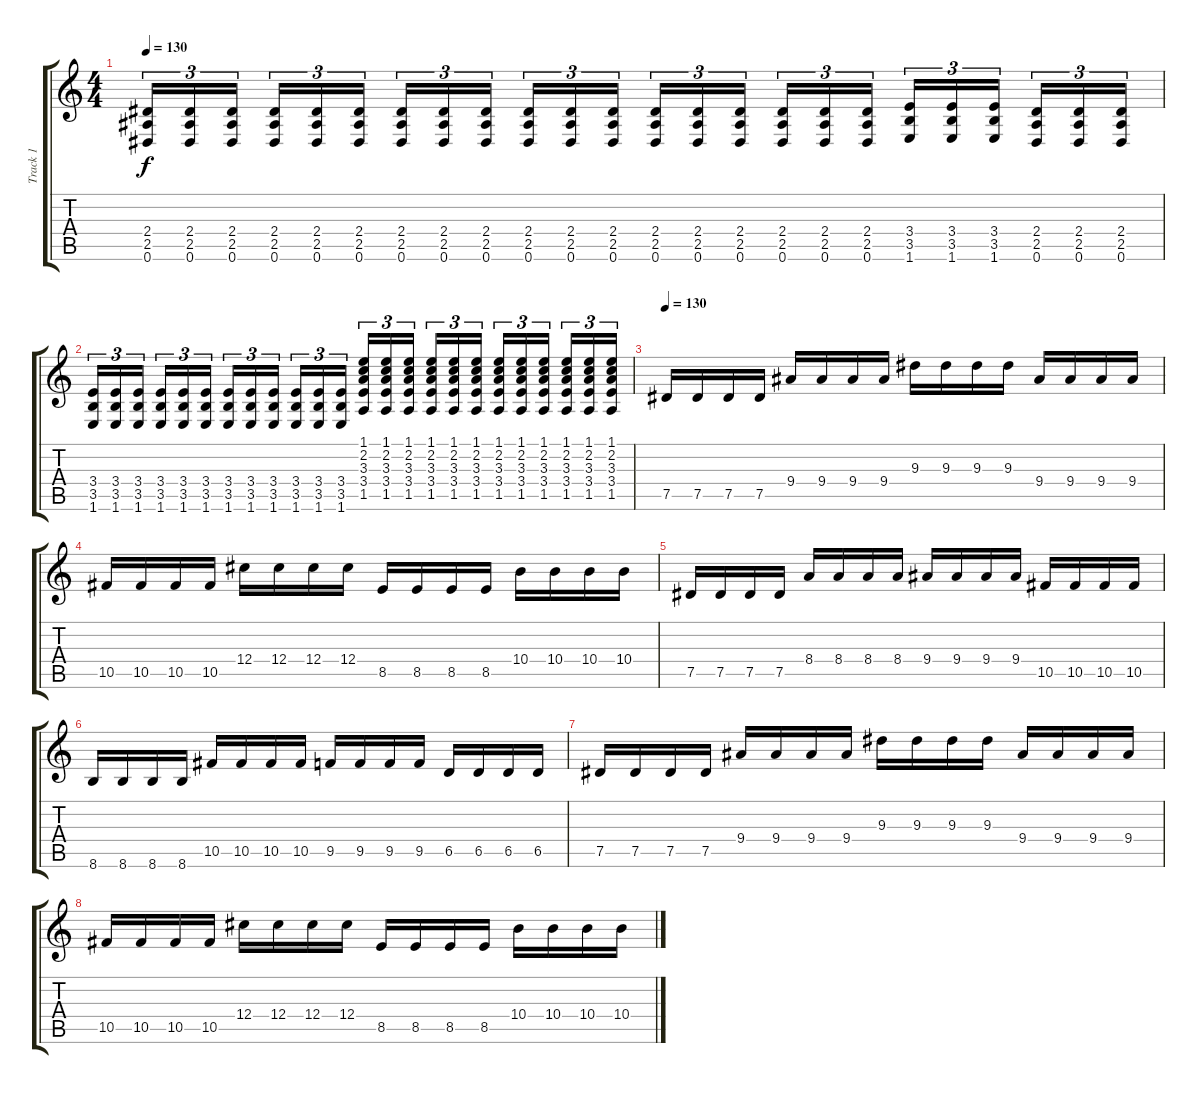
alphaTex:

\track ("Track 1" "Track 1") {instrument distortionguitar}
\staff {score tabs}
\tuning (Eb4 Bb3 Gb3 Db3 Ab2 Eb2) {hide}
\ts (4 4)
\tempo 130
\clef g2
\ks c
(2.4 2.5 0.6).16{tu (3 2) dy f} (2.4 2.5 0.6).16{tu (3 2)} (2.4 2.5 0.6).16{tu (3 2)} (2.4 2.5 0.6).16{tu (3 2)} (2.4 2.5 0.6).16{tu (3 2)} (2.4 2.5 0.6).16{tu (3 2)} (2.4 2.5 0.6).16{tu (3 2)} (2.4 2.5 0.6).16{tu (3 2)} (2.4 2.5 0.6).16{tu (3 2)} (2.4 2.5 0.6).16{tu (3 2)} (2.4 2.5 0.6).16{tu (3 2)} (2.4 2.5 0.6).16{tu (3 2)} (2.4 2.5 0.6).16{tu (3 2)} (2.4 2.5 0.6).16{tu (3 2)} (2.4 2.5 0.6).16{tu (3 2)} (2.4 2.5 0.6).16{tu (3 2)} (2.4 2.5 0.6).16{tu (3 2)} (2.4 2.5 0.6).16{tu (3 2)} (3.4 3.5 1.6).16{tu (3 2)} (3.4 3.5 1.6).16{tu (3 2)} (3.4 3.5 1.6).16{tu (3 2)} (2.4 2.5 0.6).16{tu (3 2)} (2.4 2.5 0.6).16{tu (3 2)} (2.4 2.5 0.6).16{tu (3 2)} |
(3.4 3.5 1.6).16{tu (3 2)} (3.4 3.5 1.6).16{tu (3 2)} (3.4 3.5 1.6).16{tu (3 2)} (3.4 3.5 1.6).16{tu (3 2)} (3.4 3.5 1.6).16{tu (3 2)} (3.4 3.5 1.6).16{tu (3 2)} (3.4 3.5 1.6).16{tu (3 2)} (3.4 3.5 1.6).16{tu (3 2)} (3.4 3.5 1.6).16{tu (3 2)} (3.4 3.5 1.6).16{tu (3 2)} (3.4 3.5 1.6).16{tu (3 2)} (3.4 3.5 1.6).16{tu (3 2)} (1.1 2.2 3.3 3.4 1.5).16{tu (3 2)} (1.1 2.2 3.3 3.4 1.5).16{tu (3 2)} (1.1 2.2 3.3 3.4 1.5).16{tu (3 2)} (1.1 2.2 3.3 3.4 1.5).16{tu (3 2)} (1.1 2.2 3.3 3.4 1.5).16{tu (3 2)} (1.1 2.2 3.3 3.4 1.5).16{tu (3 2)} (1.1 2.2 3.3 3.4 1.5).16{tu (3 2)} (1.1 2.2 3.3 3.4 1.5).16{tu (3 2)} (1.1 2.2 3.3 3.4 1.5).16{tu (3 2)} (1.1 2.2 3.3 3.4 1.5).16{tu (3 2)} (1.1 2.2 3.3 3.4 1.5).16{tu (3 2)} (1.1 2.2 3.3 3.4 1.5).16{tu (3 2)} |
\tempo 130
7.5.16 7.5.16 7.5.16 7.5.16 9.4.16 9.4.16 9.4.16 9.4.16 9.3.16 9.3.16 9.3.16 9.3.16 9.4.16 9.4.16 9.4.16 9.4.16 |
10.5.16 10.5.16 10.5.16 10.5.16 12.4.16 12.4.16 12.4.16 12.4.16 8.5.16 8.5.16 8.5.16 8.5.16 10.4.16 10.4.16 10.4.16 10.4.16 |
7.5.16 7.5.16 7.5.16 7.5.16 8.4.16 8.4.16 8.4.16 8.4.16 9.4.16 9.4.16 9.4.16 9.4.16 10.5.16 10.5.16 10.5.16 10.5.16 |
8.6.16 8.6.16 8.6.16 8.6.16 10.5.16 10.5.16 10.5.16 10.5.16 9.5.16 9.5.16 9.5.16 9.5.16 6.5.16 6.5.16 6.5.16 6.5.16 |
7.5.16 7.5.16 7.5.16 7.5.16 9.4.16 9.4.16 9.4.16 9.4.16 9.3.16 9.3.16 9.3.16 9.3.16 9.4.16 9.4.16 9.4.16 9.4.16 |
10.5.16 10.5.16 10.5.16 10.5.16 12.4.16 12.4.16 12.4.16 12.4.16 8.5.16 8.5.16 8.5.16 8.5.16 10.4.16 10.4.16 10.4.16 10.4.16
